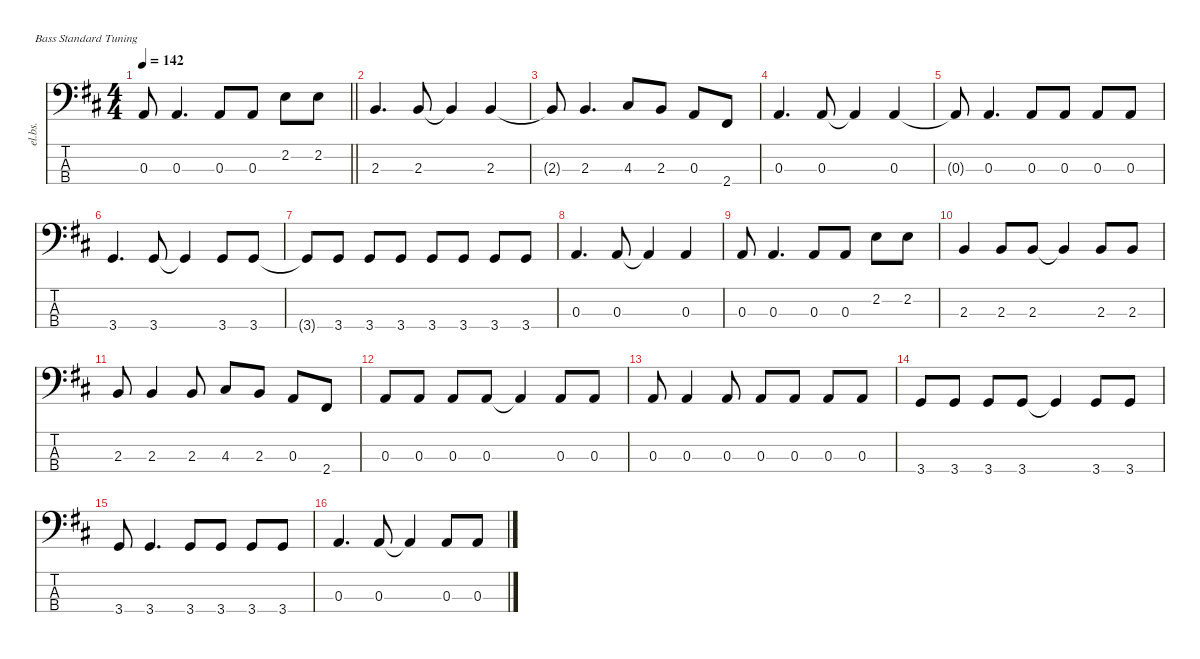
\defaultSystemsLayout 4
\hideDynamics
\bracketExtendMode nobrackets
\otherSystemsTrackNameOrientation horizontal
\track ("Cliff - Bass" "el.bs.") {instrument electricbassfinger}
\staff {score tabs}
\tuning (G2 D2 A1 E1)
\ts (4 4)
\tempo 142
\clef f4
\barLineRight lightlight
\ks bminor
0.3{acc forcenatural}.8{dy f beam Up} 0.3{acc forcenatural}.4{d beam Up} 0.3{acc forcenatural}.8{beam Up} 0.3{acc forcenatural}.8{beam Up} 2.2{acc forcenatural}.8{beam Down} 2.2{acc forcenatural}.8{beam Down} |
2.3{acc forcenatural}.4{d beam Up} 2.3{acc forcenatural}.8{beam Up} 2.3{t acc forcenatural}.4{beam Up} 2.3{acc forcenatural}.4{beam Up} |
2.3{t acc forcenatural}.8{beam Up} 2.3{acc forcenatural}.4{d beam Up} 4.3{acc #}.8{beam Up} 2.3{acc forcenatural}.8{beam Up} 0.3{acc forcenatural}.8{beam Up} 2.4{acc #}.8{beam Up} |
0.3{acc forcenatural}.4{d beam Up} 0.3{acc forcenatural}.8{beam Up} 0.3{t acc forcenatural}.4{beam Up} 0.3{acc forcenatural}.4{beam Up} |
0.3{t acc forcenatural}.8{beam Up} 0.3{acc forcenatural}.4{d beam Up} 0.3{acc forcenatural}.8{beam Up} 0.3{acc forcenatural}.8{beam Up} 0.3{acc forcenatural}.8{beam Up} 0.3{acc forcenatural}.8{beam Up} |
3.4{acc forcenatural}.4{d beam Up} 3.4{acc forcenatural}.8{beam Up} 3.4{t acc forcenatural}.4{beam Up} 3.4{acc forcenatural}.8{beam Up} 3.4{acc forcenatural}.8{beam Up} |
3.4{t acc forcenatural}.8{beam Up} 3.4{acc forcenatural}.8{beam Up} 3.4{acc forcenatural}.8{beam Up} 3.4{acc forcenatural}.8{beam Up} 3.4{acc forcenatural}.8{beam Up} 3.4{acc forcenatural}.8{beam Up} 3.4{acc forcenatural}.8{beam Up} 3.4{acc forcenatural}.8{beam Up} |
0.3{acc forcenatural}.4{d beam Up} 0.3{acc forcenatural}.8{beam Up} 0.3{t acc forcenatural}.4{beam Up} 0.3{acc forcenatural}.4{beam Up} |
0.3{acc forcenatural}.8{beam Up} 0.3{acc forcenatural}.4{d beam Up} 0.3{acc forcenatural}.8{beam Up} 0.3{acc forcenatural}.8{beam Up} 2.2{acc forcenatural}.8{beam Down} 2.2{acc forcenatural}.8{beam Down} |
2.3{acc forcenatural}.4{beam Up} 2.3{acc forcenatural}.8{beam Up} 2.3{acc forcenatural}.8{beam Up} 2.3{t acc forcenatural}.4{beam Up} 2.3{acc forcenatural}.8{beam Up} 2.3{acc forcenatural}.8{beam Up} |
2.3{acc forcenatural}.8{beam Up} 2.3{acc forcenatural}.4{beam Up} 2.3{acc forcenatural}.8{beam Up} 4.3{acc #}.8{beam Up} 2.3{acc forcenatural}.8{beam Up} 0.3{acc forcenatural}.8{beam Up} 2.4{acc #}.8{beam Up} |
0.3{acc forcenatural}.8{beam Up} 0.3{acc forcenatural}.8{beam Up} 0.3{acc forcenatural}.8{beam Up} 0.3{acc forcenatural}.8{beam Up} 0.3{t acc forcenatural}.4{beam Up} 0.3{acc forcenatural}.8{beam Up} 0.3{acc forcenatural}.8{beam Up} |
0.3{acc forcenatural}.8{beam Up} 0.3{acc forcenatural}.4{beam Up} 0.3{acc forcenatural}.8{beam Up} 0.3{acc forcenatural}.8{beam Up} 0.3{acc forcenatural}.8{beam Up} 0.3{acc forcenatural}.8{beam Up} 0.3{acc forcenatural}.8{beam Up} |
3.4{acc forcenatural}.8{beam Up} 3.4{acc forcenatural}.8{beam Up} 3.4{acc forcenatural}.8{beam Up} 3.4{acc forcenatural}.8{beam Up} 3.4{t acc forcenatural}.4{beam Up} 3.4{acc forcenatural}.8{beam Up} 3.4{acc forcenatural}.8{beam Up} |
3.4{acc forcenatural}.8{beam Up} 3.4{acc forcenatural}.4{d beam Up} 3.4{acc forcenatural}.8{beam Up} 3.4{acc forcenatural}.8{beam Up} 3.4{acc forcenatural}.8{beam Up} 3.4{acc forcenatural}.8{beam Up} |
0.3{acc forcenatural}.4{d beam Up} 0.3{acc forcenatural}.8{beam Up} 0.3{t acc forcenatural}.4{beam Up} 0.3{acc forcenatural}.8{beam Up} 0.3{acc forcenatural}.8{beam Up}
